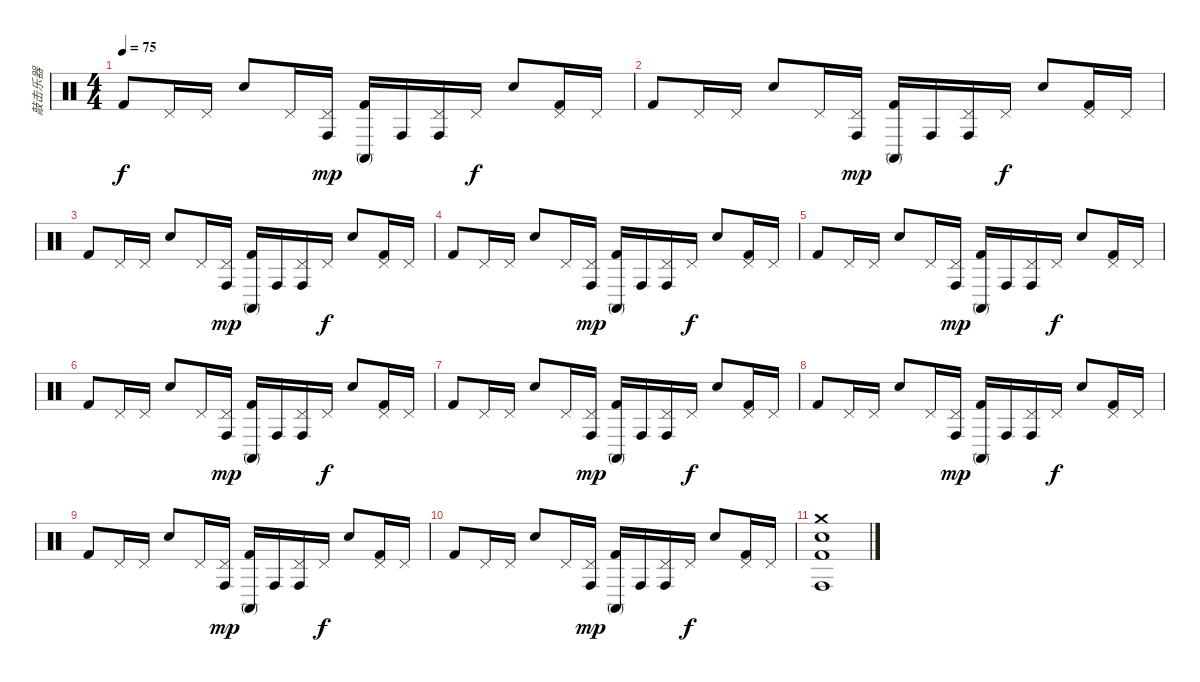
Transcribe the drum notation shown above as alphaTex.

\track ("敲击乐器" "敲击乐器") {instrument percussion}
\staff {score}
\articulation defaults
\ts (4 4)
\tempo 75
\clef neutral
\ks c "Kick (hit) 2".8{dy f} "Pedal Hi-Hat (hit)".16 "Pedal Hi-Hat (hit)".16 "Snare (hit) 2".8 "Pedal Hi-Hat (hit)".16
("Pedal Hi-Hat (hit)" "Conga high (hit)").16{dy mp} ("Conga high (mute)" "Kick (hit) 2").16 "Conga high (hit)".16 ("Pedal Hi-Hat (hit)" "Conga high (hit)").16 "Pedal Hi-Hat (hit)".16{dy f} "Snare (hit) 2".8 ("Pedal Hi-Hat (hit)" "Kick (hit) 2").16 "Pedal Hi-Hat (hit)".16 |
"Kick (hit) 2".8 "Pedal Hi-Hat (hit)".16 "Pedal Hi-Hat (hit)".16 "Snare (hit) 2".8 "Pedal Hi-Hat (hit)".16 ("Pedal Hi-Hat (hit)" "Conga high (hit)").16{dy mp} ("Conga high (mute)" "Kick (hit) 2").16 "Conga high (hit)".16 ("Pedal Hi-Hat (hit)" "Conga high (hit)").16 "Pedal Hi-Hat (hit)".16{dy f} "Snare (hit) 2".8 ("Pedal Hi-Hat (hit)" "Kick (hit) 2").16 "Pedal Hi-Hat (hit)".16 |
"Kick (hit) 2".8 "Pedal Hi-Hat (hit)".16 "Pedal Hi-Hat (hit)".16 "Snare (hit) 2".8 "Pedal Hi-Hat (hit)".16 ("Pedal Hi-Hat (hit)" "Conga high (hit)").16{dy mp} ("Conga high (mute)" "Kick (hit) 2").16 "Conga high (hit)".16 ("Pedal Hi-Hat (hit)" "Conga high (hit)").16 "Pedal Hi-Hat (hit)".16{dy f} "Snare (hit) 2".8 ("Pedal Hi-Hat (hit)" "Kick (hit) 2").16 "Pedal Hi-Hat (hit)".16 |
"Kick (hit) 2".8 "Pedal Hi-Hat (hit)".16 "Pedal Hi-Hat (hit)".16 "Snare (hit) 2".8 "Pedal Hi-Hat (hit)".16 ("Pedal Hi-Hat (hit)" "Conga high (hit)").16{dy mp} ("Conga high (mute)" "Kick (hit) 2").16 "Conga high (hit)".16 ("Pedal Hi-Hat (hit)" "Conga high (hit)").16 "Pedal Hi-Hat (hit)".16{dy f} "Snare (hit) 2".8 ("Pedal Hi-Hat (hit)" "Kick (hit) 2").16 "Pedal Hi-Hat (hit)".16 |
"Kick (hit) 2".8 "Pedal Hi-Hat (hit)".16 "Pedal Hi-Hat (hit)".16 "Snare (hit) 2".8 "Pedal Hi-Hat (hit)".16 ("Pedal Hi-Hat (hit)" "Conga high (hit)").16{dy mp} ("Conga high (mute)" "Kick (hit) 2").16 "Conga high (hit)".16 ("Pedal Hi-Hat (hit)" "Conga high (hit)").16 "Pedal Hi-Hat (hit)".16{dy f} "Snare (hit) 2".8 ("Pedal Hi-Hat (hit)" "Kick (hit) 2").16 "Pedal Hi-Hat (hit)".16 |
"Kick (hit) 2".8 "Pedal Hi-Hat (hit)".16 "Pedal Hi-Hat (hit)".16 "Snare (hit) 2".8 "Pedal Hi-Hat (hit)".16 ("Pedal Hi-Hat (hit)" "Conga high (hit)").16{dy mp} ("Conga high (mute)" "Kick (hit) 2").16 "Conga high (hit)".16 ("Pedal Hi-Hat (hit)" "Conga high (hit)").16 "Pedal Hi-Hat (hit)".16{dy f} "Snare (hit) 2".8 ("Pedal Hi-Hat (hit)" "Kick (hit) 2").16 "Pedal Hi-Hat (hit)".16 |
"Kick (hit) 2".8 "Pedal Hi-Hat (hit)".16 "Pedal Hi-Hat (hit)".16 "Snare (hit) 2".8 "Pedal Hi-Hat (hit)".16 ("Pedal Hi-Hat (hit)" "Conga high (hit)").16{dy mp} ("Conga high (mute)" "Kick (hit) 2").16 "Conga high (hit)".16 ("Pedal Hi-Hat (hit)" "Conga high (hit)").16 "Pedal Hi-Hat (hit)".16{dy f} "Snare (hit) 2".8 ("Pedal Hi-Hat (hit)" "Kick (hit) 2").16 "Pedal Hi-Hat (hit)".16 |
"Kick (hit) 2".8 "Pedal Hi-Hat (hit)".16 "Pedal Hi-Hat (hit)".16 "Snare (hit) 2".8 "Pedal Hi-Hat (hit)".16 ("Pedal Hi-Hat (hit)" "Conga high (hit)").16{dy mp} ("Conga high (mute)" "Kick (hit) 2").16 "Conga high (hit)".16 ("Pedal Hi-Hat (hit)" "Conga high (hit)").16 "Pedal Hi-Hat (hit)".16{dy f} "Snare (hit) 2".8 ("Pedal Hi-Hat (hit)" "Kick (hit) 2").16 "Pedal Hi-Hat (hit)".16 |
"Kick (hit) 2".8 "Pedal Hi-Hat (hit)".16 "Pedal Hi-Hat (hit)".16 "Snare (hit) 2".8 "Pedal Hi-Hat (hit)".16 ("Pedal Hi-Hat (hit)" "Conga high (hit)").16{dy mp} ("Conga high (mute)" "Kick (hit) 2").16 "Conga high (hit)".16 ("Pedal Hi-Hat (hit)" "Conga high (hit)").16 "Pedal Hi-Hat (hit)".16{dy f} "Snare (hit) 2".8 ("Pedal Hi-Hat (hit)" "Kick (hit) 2").16 "Pedal Hi-Hat (hit)".16 |
"Kick (hit) 2".8 "Pedal Hi-Hat (hit)".16 "Pedal Hi-Hat (hit)".16 "Snare (hit) 2".8 "Pedal Hi-Hat (hit)".16 ("Pedal Hi-Hat (hit)" "Conga high (hit)").16{dy mp} ("Conga high (mute)" "Kick (hit) 2").16 "Conga high (hit)".16 ("Pedal Hi-Hat (hit)" "Conga high (hit)").16 "Pedal Hi-Hat (hit)".16{dy f} "Snare (hit) 2".8 ("Pedal Hi-Hat (hit)" "Kick (hit) 2").16 "Pedal Hi-Hat (hit)".16 |
("Crash medium (hit)" "Snare (hit) 2" "Conga high (hit)" "Kick (hit) 2").1
